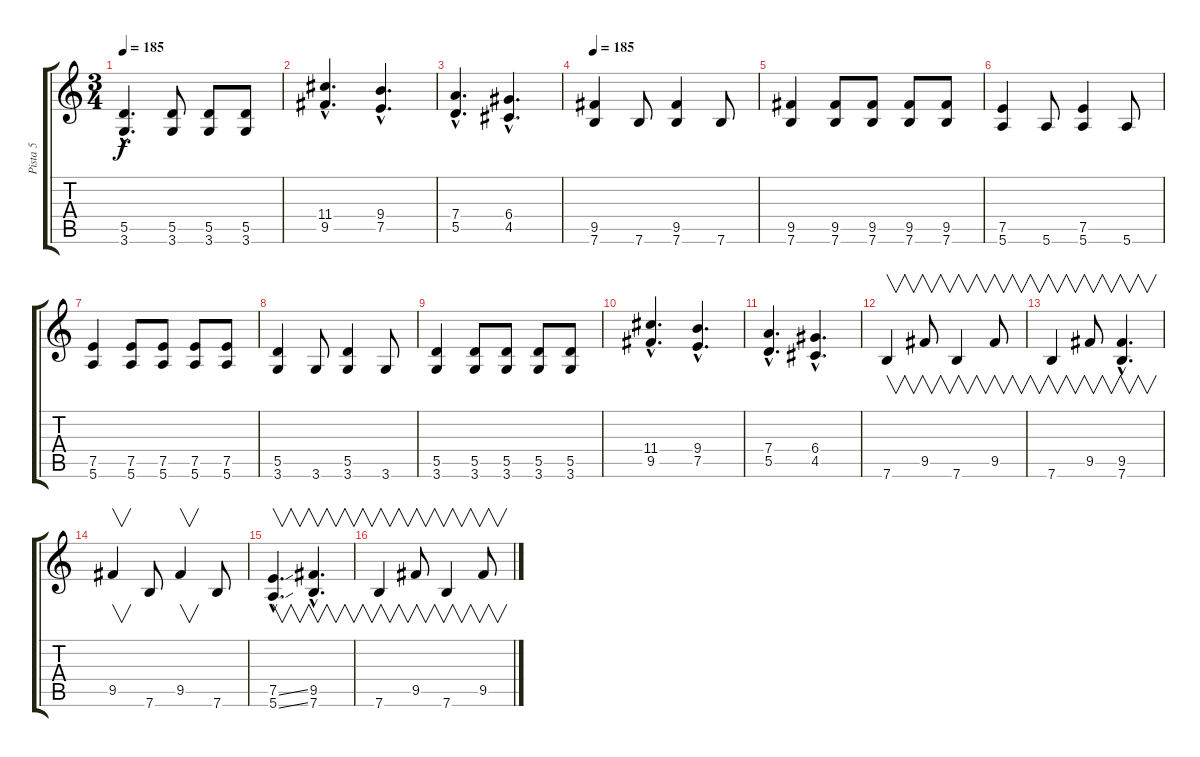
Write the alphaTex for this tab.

\track ("Pista 5" "Pista 5") {instrument distortionguitar}
\staff {score tabs}
\tuning (E4 B3 G3 D3 A2 E2) {hide}
\ts (3 4)
\tempo 185
\clef g2
\ks c
(5.5{hac t} 3.6{hac t}).4{d dy f} (5.5 3.6).8 (5.5 3.6).8 (5.5 3.6).8 |
(11.4{hac} 9.5{hac}).4{d} (9.4{hac} 7.5{hac}).4{d} |
(7.4{hac} 5.5{hac}).4{d} (6.4{hac} 4.5{hac}).4{d} |
\tempo 185
(9.5 7.6).4 7.6.8 (9.5 7.6).4 7.6.8 |
(9.5 7.6).4 (9.5 7.6).8 (9.5 7.6).8 (9.5 7.6).8 (9.5 7.6).8 |
(7.5 5.6).4 5.6.8 (7.5 5.6).4 5.6.8 |
(7.5 5.6).4 (7.5 5.6).8 (7.5 5.6).8 (7.5 5.6).8 (7.5 5.6).8 |
(5.5 3.6).4 3.6.8 (5.5 3.6).4 3.6.8 |
(5.5 3.6).4 (5.5 3.6).8 (5.5 3.6).8 (5.5 3.6).8 (5.5 3.6).8 |
(11.4{hac} 9.5{hac}).4{d} (9.4{hac} 7.5{hac}).4{d} |
(7.4{hac} 5.5{hac}).4{d} (6.4{hac} 4.5{hac}).4{d} |
7.6.4{v} 9.5.8{v} 7.6.4{v} 9.5.8{v} |
7.6.4{v} 9.5.8{v} (9.5{hac} 7.6{hac}).4{v d} |
9.5.4{v} 7.6.8 9.5.4{v} 7.6.8 |
(7.5{ss hac} 5.6{ss hac}).4{v d} (9.5{hac} 7.6{hac}).4{v d} |
7.6.4{v} 9.5.8{v} 7.6.4{v} 9.5.8{v}
